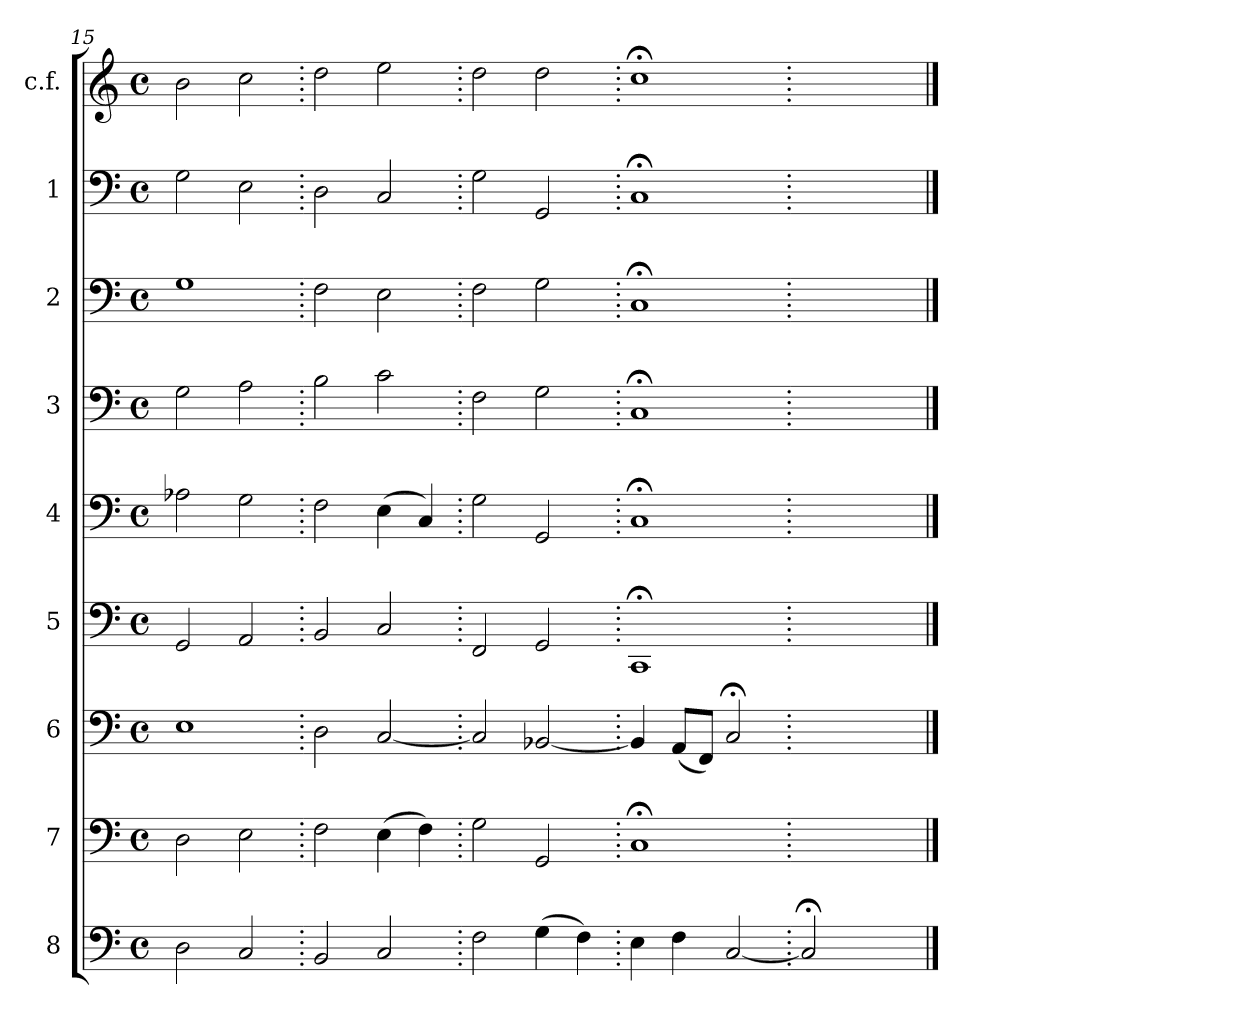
**kern	**kern	**kern	**kern	**kern	**kern	**kern	**kern	**kern
*part9	*part8	*part7	*part6	*part5	*part4	*part3	*part2	*part1
*staff9	*staff8	*staff7	*staff6	*staff5	*staff4	*staff3	*staff2	*staff1
*I"8	*I"7	*I"6	*I"5	*I"4	*I"3	*I"2	*I"1	*I"c.f.
*	*	*clefF4	*clefF4	*clefF4	*clefF4	*clefF4	*clefF4	*clefG2
*k[]	*k[]	*k[]	*k[]	*k[]	*k[]	*k[]	*k[]	*k[]
*C:	*C:	*C:	*C:	*C:	*C:	*C:	*C:	*C:
*M4/4	*M4/4	*M4/4	*M4/4	*M4/4	*M4/4	*M4/4	*M4/4	*M4/4
*met(c)	*met(c)	*met(c)	*met(c)	*met(c)	*met(c)	*met(c)	*met(c)	*met(c)
=15	=15	=15	=15	=15	=15	=15	=15	=15
2D	2D	1E	2GG	2A-X	2G	1G	2G	2b
2C	2E	.	2AA	2G	2A	.	2E	2cc
=16.	=16.	=16.	=16.	=16.	=16.	=16.	=16.	=16.
2BB	2F	2D	2BB	2F	2B	2F	2D	2dd
2C	(4E	[2C	2C	(4E	2c	2E	2C	2ee
.	4F)	.	.	4C)	.	.	.	.
=17.	=17.	=17.	=17.	=17.	=17.	=17.	=17.	=17.
2F	2G	2C]	2FF	2G	2F	2F	2G	2dd
(4G	2GG	[2BB-X	2GG	2GG	2G	2G	2GG	2dd
4F)	.	.	.	.	.	.	.	.
=18.	=18.	=18.	=18.	=18.	=18.	=18.	=18.	=18.
4E	1C;<	4BB-]	1CC;<	1C;<	1C;<	1C;<	1C;<	1cc;<
4F	.	(8AAL	.	.	.	.	.	.
.	.	8FFJ)	.	.	.	.	.	.
[2C	.	2C;<	.	.	.	.	.	.
=19.	=19.	=19.	=19.	=19.	=19.	=19.	=19.	=19.
2C;<]	1ryy	1ryy	1ryy	1ryy	1ryy	1ryy	1ryy	1ryy
2ryy	.	.	.	.	.	.	.	.
==	==	==	==	==	==	==	==	==
*-	*-	*-	*-	*-	*-	*-	*-	*-
